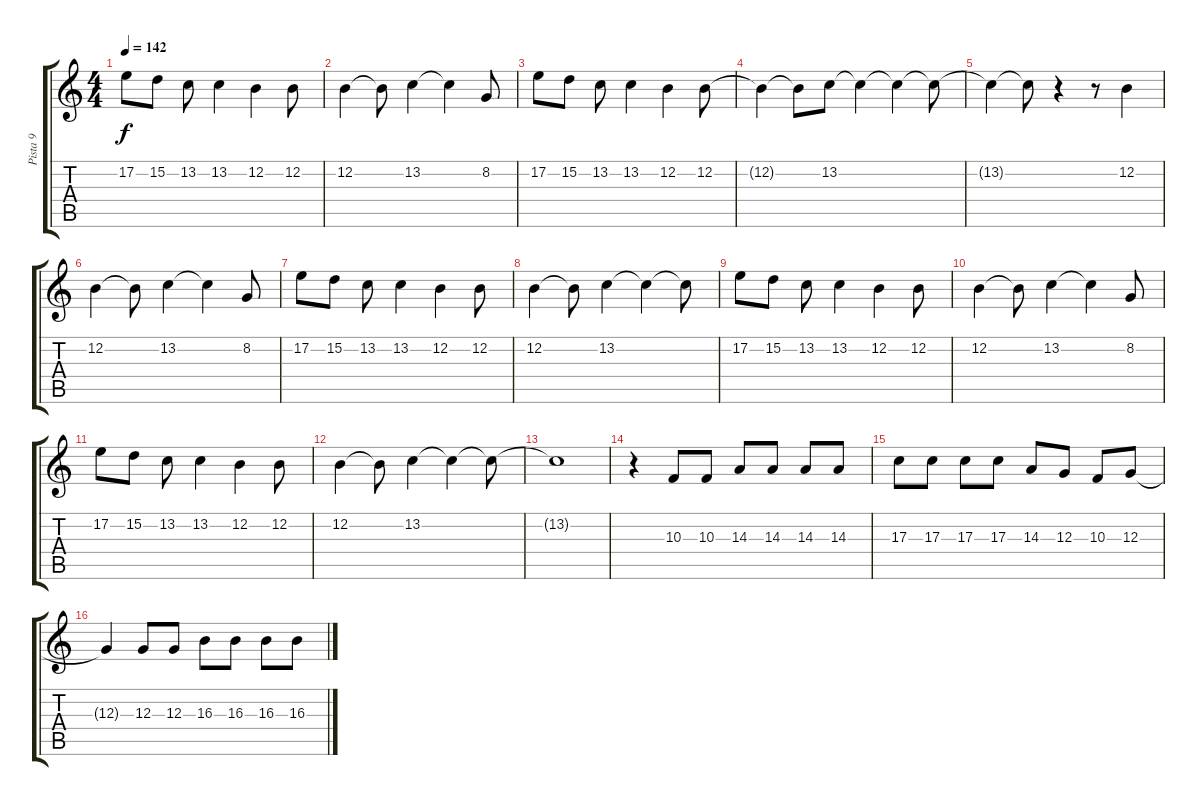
\track ("Pista 9" "Pista 9") {instrument violin}
\staff {score tabs}
\tuning (E4 B3 G3 D3 A2 E2) {hide}
\ts (4 4)
\tempo 142
\clef g2
\ks c
17.2.8{dy f} 15.2.8 13.2.8 13.2.4 12.2.4 12.2.8 |
12.2.4 12.2{t}.8 13.2.4 13.2{t}.4 8.2.8 |
17.2.8 15.2.8 13.2.8 13.2.4 12.2.4 12.2.8 |
12.2{t}.4 12.2{t}.8 13.2.8 13.2{t}.4 13.2{t}.4 13.2{t}.8 |
13.2{t}.4 13.2{t}.8 r.4 r.8 12.2.4 |
12.2.4 12.2{t}.8 13.2.4 13.2{t}.4 8.2.8 |
17.2.8 15.2.8 13.2.8 13.2.4 12.2.4 12.2.8 |
12.2.4 12.2{t}.8 13.2.4 13.2{t}.4 13.2{t}.8 |
17.2.8 15.2.8 13.2.8 13.2.4 12.2.4 12.2.8 |
12.2.4 12.2{t}.8 13.2.4 13.2{t}.4 8.2.8 |
17.2.8 15.2.8 13.2.8 13.2.4 12.2.4 12.2.8 |
12.2.4 12.2{t}.8 13.2.4 13.2{t}.4 13.2{t}.8 |
13.2{t}.1{volume 7} |
r.4{volume 13} 10.3.8 10.3.8 14.3.8 14.3.8 14.3.8 14.3.8 |
17.3.8 17.3.8 17.3.8 17.3.8 14.3.8 12.3.8 10.3.8 12.3.8 |
12.3{t}.4 12.3.8 12.3.8 16.3.8 16.3.8 16.3.8 16.3.8
